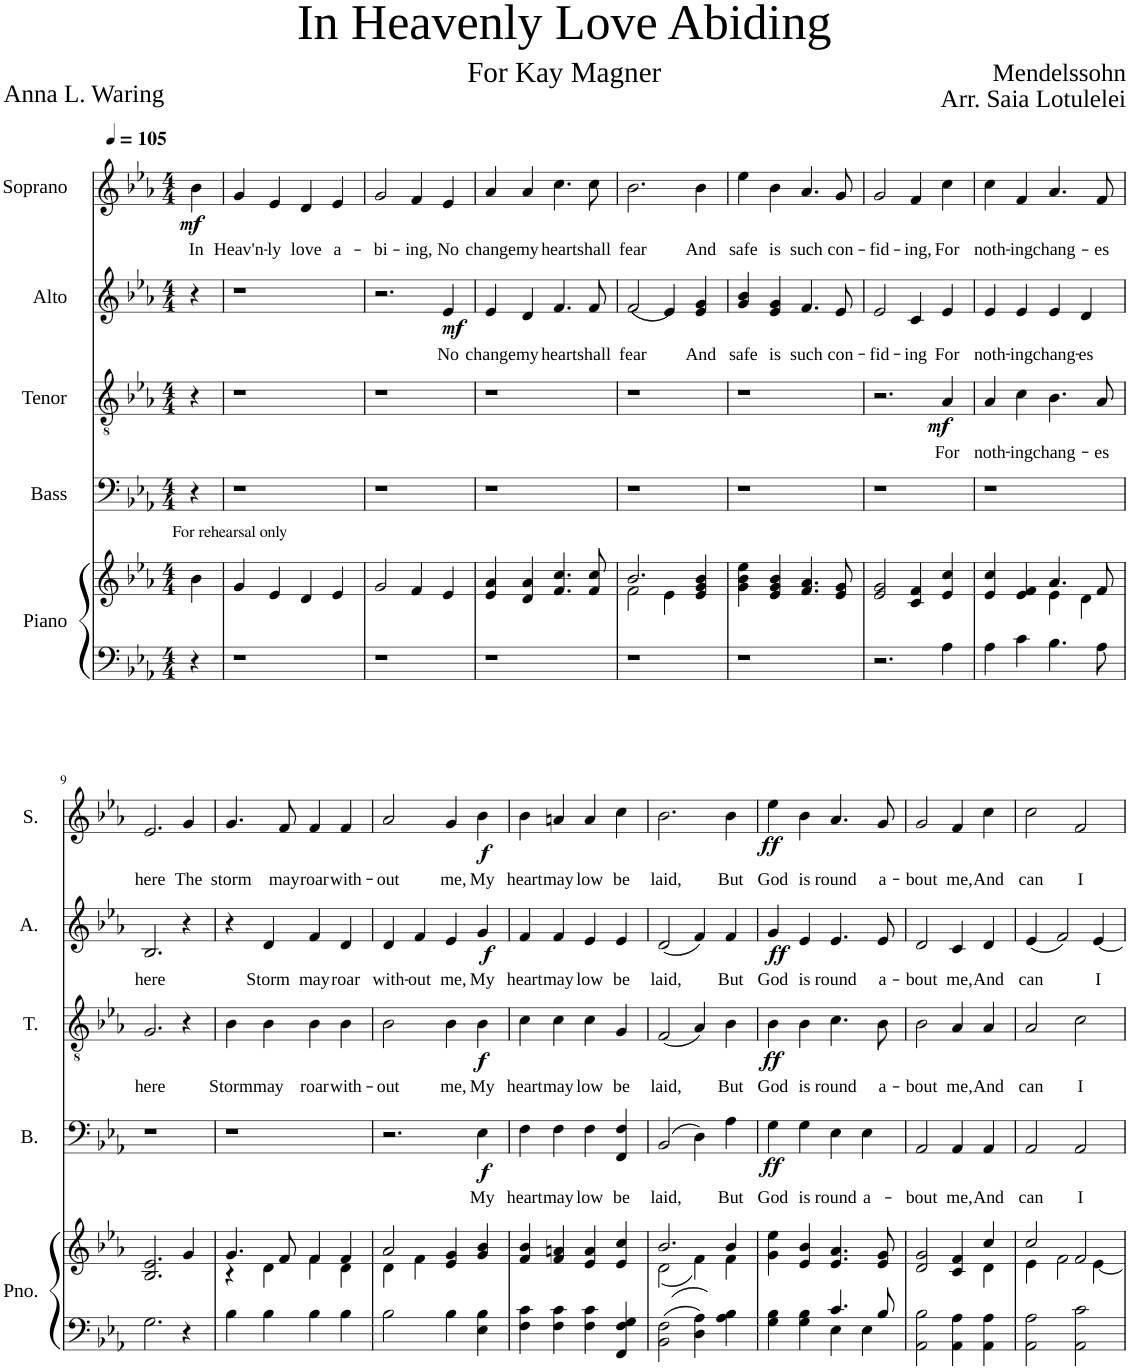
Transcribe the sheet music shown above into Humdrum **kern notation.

**kern	**kern	**kern	**text	**dynam	**kern	**text	**dynam	**kern	**text	**dynam	**kern	**text	**dynam
*part5	*part5	*part4	*part4	*part4	*part3	*part3	*part3	*part2	*part2	*part2	*part1	*part1	*part1
*staff6	*staff5	*staff4	*staff4	*staff4	*staff3	*staff3	*staff3	*staff2	*staff2	*staff2	*staff1	*staff1	*staff1
*I"Piano	*	*I"Bass	*	*	*I"Tenor	*	*	*I"Alto	*	*	*I"Soprano	*	*
*I'Pno.	*	*I'B.	*	*	*I'T.	*	*	*I'A.	*	*	*I'S.	*	*
*clefF4	*clefG2	*clefF4	*	*	*clefGv2	*	*	*clefG2	*	*	*clefG2	*	*
*k[b-e-a-]	*k[b-e-a-]	*k[b-e-a-]	*	*	*k[b-e-a-]	*	*	*k[b-e-a-]	*	*	*k[b-e-a-]	*	*
*M4/4	*M4/4	*M4/4	*	*	*M4/4	*	*	*M4/4	*	*	*M4/4	*	*
*MM105	*MM105	*MM105	*	*	*MM105	*	*	*MM105	*	*	*MM105	*	*
=1	=1	=1	=1	=1	=1	=1	=1	=1	=1	=1	=1	=1	=1
!	!LO:TX:a:t=For rehearsal only	!	!	!	!	!	!	!	!	!	!	!	!
!	!	!	!	!	!	!	!	!	!	!	!	!LO:LY:b	!LO:DY:b
4r	4b-\	4r	.	.	4r	.	.	4r	.	.	4b-\	In	mf
=2	=2	=2	=2	=2	=2	=2	=2	=2	=2	=2	=2	=2	=2
!	!	!	!	!	!	!	!	!	!	!	!	!LO:LY:b	!
1r	4g/	1r	.	.	1r	.	.	1r	.	.	4g/	Heav'n-	.
!	!	!	!	!	!	!	!	!	!	!	!	!LO:LY:b	!
.	4e-/	.	.	.	.	.	.	.	.	.	4e-/	-ly	.
!	!	!	!	!	!	!	!	!	!	!	!	!LO:LY:b	!
.	4d/	.	.	.	.	.	.	.	.	.	4d/	love	.
!	!	!	!	!	!	!	!	!	!	!	!	!LO:LY:b	!
.	4e-/	.	.	.	.	.	.	.	.	.	4e-/	a-	.
=3	=3	=3	=3	=3	=3	=3	=3	=3	=3	=3	=3	=3	=3
!	!	!	!	!	!	!	!	!	!	!	!	!LO:LY:b	!
1r	2g/	1r	.	.	1r	.	.	2.r	.	.	2g/	-bi-	.
!	!	!	!	!	!	!	!	!	!	!	!	!LO:LY:b	!
.	4f/	.	.	.	.	.	.	.	.	.	4f/	-ing,	.
!	!	!	!	!	!	!	!	!	!LO:LY:b	!LO:DY:b	!	!LO:LY:b	!
.	4e-/	.	.	.	.	.	.	4e-/	No	mf	4e-/	No	.
=4	=4	=4	=4	=4	=4	=4	=4	=4	=4	=4	=4	=4	=4
!	!	!	!	!	!	!	!	!	!LO:LY:b	!	!	!LO:LY:b	!
1r	4e-/ 4a-/	1r	.	.	1r	.	.	4e-/	change	.	4a-/	change	.
!	!	!	!	!	!	!	!	!	!LO:LY:b	!	!	!LO:LY:b	!
.	4d/ 4a-/	.	.	.	.	.	.	4d/	my	.	4a-/	my	.
!	!	!	!	!	!	!	!	!	!LO:LY:b	!	!	!LO:LY:b	!
.	4.f/ 4.cc/	.	.	.	.	.	.	4.f/	heart	.	4.cc\	heart	.
!	!	!	!	!	!	!	!	!	!LO:LY:b	!	!	!LO:LY:b	!
.	8f/ 8cc/	.	.	.	.	.	.	8f/	shall	.	8cc\	shall	.
=5	=5	=5	=5	=5	=5	=5	=5	=5	=5	=5	=5	=5	=5
*	*^	*	*	*	*	*	*	*	*	*	*	*	*
!	!	!	!	!	!	!	!	!	!	!LO:LY:b	!	!	!LO:LY:b	!
1r	2.b-/	2f\	1r	.	.	1r	.	.	(2f/	fear	.	2.b-\	fear	.
.	.	4e-\	.	.	.	.	.	.	4e-/)	.	.	.	.	.
!	!	!	!	!	!	!	!	!	!	!LO:LY:b	!	!	!LO:LY:b	!
.	4e-/ 4g/ 4b-/	4ryy	.	.	.	.	.	.	4e-/ 4g/	And	.	4b-\	And	.
=6	=6	=6	=6	=6	=6	=6	=6	=6	=6	=6	=6	=6	=6	=6
!	!	!	!	!	!	!	!	!	!	!LO:LY:b	!	!	!LO:LY:b	!
*	*v	*v	*	*	*	*	*	*	*	*	*	*	*	*
1r	4g\ 4b-\ 4ee-\	1r	.	.	1r	.	.	4g/ 4b-/	safe	.	4ee-\	safe	.
!	!	!	!	!	!	!	!	!	!LO:LY:b	!	!	!LO:LY:b	!
.	4e-/ 4g/ 4b-/	.	.	.	.	.	.	4e-/ 4g/	is	.	4b-\	is	.
!	!	!	!	!	!	!	!	!	!LO:LY:b	!	!	!LO:LY:b	!
.	4.f/ 4.a-/	.	.	.	.	.	.	4.f/	such	.	4.a-/	such	.
!	!	!	!	!	!	!	!	!	!LO:LY:b	!	!	!LO:LY:b	!
.	8e-/ 8g/	.	.	.	.	.	.	8e-/	con-	.	8g/	con-	.
=7	=7	=7	=7	=7	=7	=7	=7	=7	=7	=7	=7	=7	=7
!	!	!	!	!	!	!	!	!	!LO:LY:b	!	!	!LO:LY:b	!
2.r	2e-/ 2g/	1r	.	.	2.r	.	.	2e-/	-fid-	.	2g/	-fid-	.
!	!	!	!	!	!	!	!	!	!LO:LY:b	!	!	!LO:LY:b	!
.	4c/ 4f/	.	.	.	.	.	.	4c/	-ing	.	4f/	-ing,	.
!	!	!	!	!	!	!LO:LY:b	!LO:DY:b	!	!LO:LY:b	!	!	!LO:LY:b	!
4A-\	4e-/ 4cc/	.	.	.	4A-/	For	mf	4e-/	For	.	4cc\	For	.
=8	=8	=8	=8	=8	=8	=8	=8	=8	=8	=8	=8	=8	=8
*	*^	*	*	*	*	*	*	*	*	*	*	*	*
!	!	!	!	!	!	!	!LO:LY:b	!	!	!LO:LY:b	!	!	!LO:LY:b	!
4A-\	4e-/ 4cc/	2ryy	1r	.	.	4A-/	noth-	.	4e-/	noth-	.	4cc\	noth-	.
!	!	!	!	!	!	!	!LO:LY:b	!	!	!LO:LY:b	!	!	!LO:LY:b	!
4c\	4e-/ 4f/	.	.	.	.	4c\	-ing	.	4e-/	-ing	.	4f/	-ing	.
!	!	!	!	!	!	!	!LO:LY:b	!	!	!LO:LY:b	!	!	!LO:LY:b	!
4.B-\	4.a-/	4e-\	.	.	.	4.B-\	chang-	.	4e-/	chang-	.	4.a-/	chang-	.
!	!	!	!	!	!	!	!	!	!	!LO:LY:b	!	!	!	!
.	.	4d\	.	.	.	.	.	.	4d/	-es	.	.	.	.
!	!	!	!	!	!	!	!LO:LY:b	!	!	!	!	!	!LO:LY:b	!
8A-\	8f/	.	.	.	.	8A-/	-es	.	.	.	.	8f/	-es	.
*	*v	*v	*	*	*	*	*	*	*	*	*	*	*	*
!!LO:LB:g=z
=9	=9	=9	=9	=9	=9	=9	=9	=9	=9	=9	=9	=9	=9
!	!	!	!	!	!	!LO:LY:b	!	!	!LO:LY:b	!	!	!LO:LY:b	!
2.G\	2.B-/ 2.e-/	1r	.	.	2.G/	here	.	2.B-/	here	.	2.e-/	here	.
!	!	!	!	!	!	!	!	!	!	!	!	!LO:LY:b	!
4r	4g/	.	.	.	4r	.	.	4r	.	.	4g/	The	.
=10	=10	=10	=10	=10	=10	=10	=10	=10	=10	=10	=10	=10	=10
*	*^	*	*	*	*	*	*	*	*	*	*	*	*
!	!	!	!	!	!	!	!LO:LY:b	!	!	!	!	!	!LO:LY:b	!
4B-\	4.g/	4r	1r	.	.	4B-\	Storm	.	4r	.	.	4.g/	storm	.
!	!	!	!	!	!	!	!LO:LY:b	!	!	!LO:LY:b	!	!	!	!
4B-\	.	4d\	.	.	.	4B-\	may	.	4d/	Storm	.	.	.	.
!	!	!	!	!	!	!	!	!	!	!	!	!	!LO:LY:b	!
.	8f/	.	.	.	.	.	.	.	.	.	.	8f/	may	.
!	!	!	!	!	!	!	!LO:LY:b	!	!	!LO:LY:b	!	!	!LO:LY:b	!
4B-\	4f/	4f\	.	.	.	4B-\	roar	.	4f/	may	.	4f/	roar	.
!	!	!	!	!	!	!	!LO:LY:b	!	!	!LO:LY:b	!	!	!LO:LY:b	!
4B-\	4f/	4d\	.	.	.	4B-\	with-	.	4d/	roar	.	4f/	with-	.
=11	=11	=11	=11	=11	=11	=11	=11	=11	=11	=11	=11	=11	=11	=11
!	!	!	!	!	!	!	!LO:LY:b	!	!	!LO:LY:b	!	!	!LO:LY:b	!
2B-\	2a-/	4d\	2.r	.	.	2B-\	-out	.	4d/	with-	.	2a-/	-out	.
!	!	!	!	!	!	!	!	!	!	!LO:LY:b	!	!	!	!
.	.	4f\	.	.	.	.	.	.	4f/	-out	.	.	.	.
!	!	!	!	!	!	!	!LO:LY:b	!	!	!LO:LY:b	!	!	!LO:LY:b	!
4B-\	4e-/ 4g/	2ryy	.	.	.	4B-\	me,	.	4e-/	me,	.	4g/	me,	.
!	!	!	!	!LO:LY:b	!LO:DY:b	!	!LO:LY:b	!LO:DY:b	!	!LO:LY:b	!LO:DY:b	!	!LO:LY:b	!LO:DY:b
4E-\ 4B-\	4g/ 4b-/	.	4E-\	My	f	4B-\	My	f	4g/	My	f	4b-\	My	f
*	*v	*v	*	*	*	*	*	*	*	*	*	*	*	*
=12	=12	=12	=12	=12	=12	=12	=12	=12	=12	=12	=12	=12	=12
!	!	!	!LO:LY:b	!	!	!LO:LY:b	!	!	!LO:LY:b	!	!	!LO:LY:b	!
4F\ 4c\	4f/ 4b-/	4F\	heart	.	4c\	heart	.	4f/	heart	.	4b-\	heart	.
!	!	!	!LO:LY:b	!	!	!LO:LY:b	!	!	!LO:LY:b	!	!	!LO:LY:b	!
4F\ 4c\	4f/ 4an/	4F\	may	.	4c\	may	.	4f/	may	.	4an/	may	.
!	!	!	!LO:LY:b	!	!	!LO:LY:b	!	!	!LO:LY:b	!	!	!LO:LY:b	!
4F\ 4c\	4e-/ 4a/	4F\	low	.	4c\	low	.	4e-/	low	.	4a/	low	.
!	!	!	!LO:LY:b	!	!	!LO:LY:b	!	!	!LO:LY:b	!	!	!LO:LY:b	!
4FF/ 4F/ 4G/	4e-/ 4cc/	4FF/ 4F/	be	.	4G/	be	.	4e-/	be	.	4cc\	be	.
=13	=13	=13	=13	=13	=13	=13	=13	=13	=13	=13	=13	=13	=13
*	*^	*	*	*	*	*	*	*	*	*	*	*	*
!	!	!	!	!LO:LY:b	!	!	!LO:LY:b	!	!	!LO:LY:b	!	!	!LO:LY:b	!
2BB-\ 2F\	2.b-/	(2d\	(2BB-/	laid,	.	(2F/	laid,	.	(2d/	laid,	.	2.b-\	laid,	.
4D\ 4A-\	.	4f\)	4D\)	.	.	4A-/)	.	.	4f/)	.	.	.	.	.
!	!	!	!	!LO:LY:b	!	!	!LO:LY:b	!	!	!LO:LY:b	!	!	!LO:LY:b	!
4A-\ 4B-\	4b-/	4f\	4A-\	But	.	4B-\	But	.	4f/	But	.	4b-\	But	.
=14	=14	=14	=14	=14	=14	=14	=14	=14	=14	=14	=14	=14	=14	=14
*^	*	*	*	*	*	*	*	*	*	*	*	*	*	*
!	!	!	!	!	!LO:LY:b	!LO:DY:b	!	!LO:LY:b	!LO:DY:b	!	!LO:LY:b	!LO:DY:b	!	!LO:LY:b	!LO:DY:b
*	*	*v	*v	*	*	*	*	*	*	*	*	*	*	*	*
4G\ 4B-\	2ryy	4g\ 4ee-\	4G\	God	ff	4B-\	God	ff	4g/	God	ff	4ee-\	God	ff
!	!	!	!	!LO:LY:b	!	!	!LO:LY:b	!	!	!LO:LY:b	!	!	!LO:LY:b	!
4G\ 4B-\	.	4e-/ 4b-/	4G\	is	.	4B-\	is	.	4e-/	is	.	4b-\	is	.
!	!	!	!	!LO:LY:b	!	!	!LO:LY:b	!	!	!LO:LY:b	!	!	!LO:LY:b	!
4.c/	4E-\	4.e-/ 4.a-/	4E-\	round	.	4.c\	round	.	4.e-/	round	.	4.a-/	round	.
!	!	!	!	!LO:LY:b	!	!	!	!	!	!	!	!	!	!
.	4E-\	.	4E-\	a-	.	.	.	.	.	.	.	.	.	.
!	!	!	!	!	!	!	!LO:LY:b	!	!	!LO:LY:b	!	!	!LO:LY:b	!
8B-/	.	8e-/ 8g/	.	.	.	8B-\	a-	.	8e-/	a-	.	8g/	a-	.
*v	*v	*	*	*	*	*	*	*	*	*	*	*	*	*
=15	=15	=15	=15	=15	=15	=15	=15	=15	=15	=15	=15	=15	=15
*	*^	*	*	*	*	*	*	*	*	*	*	*	*
!	!	!	!	!LO:LY:b	!	!	!LO:LY:b	!	!	!LO:LY:b	!	!	!LO:LY:b	!
2AA-\ 2B-\	2d/ 2g/	2.ryy	2AA-/	-bout	.	2B-\	-bout	.	2d/	-bout	.	2g/	-bout	.
!	!	!	!	!LO:LY:b	!	!	!LO:LY:b	!	!	!LO:LY:b	!	!	!LO:LY:b	!
4AA-\ 4A-\	4c/ 4f/	.	4AA-/	me,	.	4A-/	me,	.	4c/	me,	.	4f/	me,	.
!	!	!	!	!LO:LY:b	!	!	!LO:LY:b	!	!	!LO:LY:b	!	!	!LO:LY:b	!
4AA-\ 4A-\	4cc/	4d\	4AA-/	And	.	4A-/	And	.	4d/	And	.	4cc\	And	.
=16	=16	=16	=16	=16	=16	=16	=16	=16	=16	=16	=16	=16	=16	=16
!	!	!	!	!LO:LY:b	!	!	!LO:LY:b	!	!	!LO:LY:b	!	!	!LO:LY:b	!
2AA-\ 2A-\	2cc/	4e-\	2AA-/	can	.	2A-/	can	.	(4e-/	can	.	2cc\	can	.
.	.	2f\	.	.	.	.	.	.	2f/)	.	.	.	.	.
!	!	!	!	!LO:LY:b	!	!	!LO:LY:b	!	!	!	!	!	!LO:LY:b	!
2AA-\ 2c\	2f/	.	2AA-/	I	.	2c\	I	.	.	.	.	2f/	I	.
!	!	!	!	!	!	!	!	!	!	!LO:LY:b	!	!	!	!
.	.	[4e-\	.	.	.	.	.	.	[4e-/	I	.	.	.	.
*	*v	*v	*	*	*	*	*	*	*	*	*	*	*	*
=	=	=	=	=	=	=	=	=	=	=	=	=	=
*-	*-	*-	*-	*-	*-	*-	*-	*-	*-	*-	*-	*-	*-
